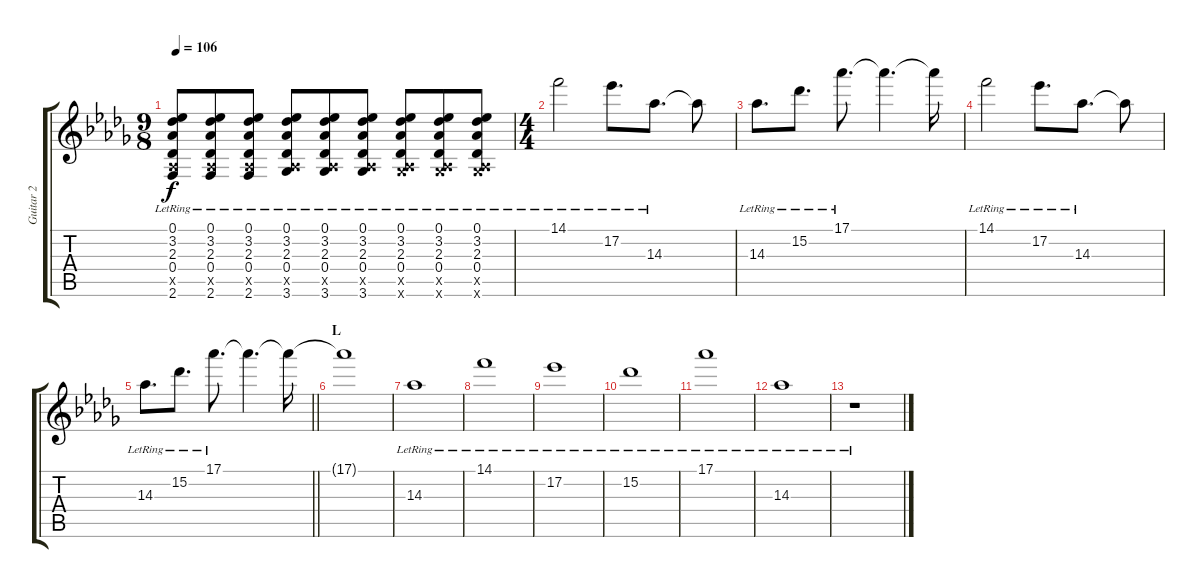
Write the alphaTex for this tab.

\track ("Guitar 2" "Guitar 2") {instrument electricguitarjazz}
\staff {score tabs}
\tuning (Eb4 Bb3 Gb3 Db3 Ab2 Eb2) {hide}
\ts (9 8)
\tempo 106
\clef g2
\ks db
(0.1{lr} 3.2{lr} 2.3{lr} 0.4{lr} 0.5{x} 2.6{lr}).8{dy f} (0.1{lr} 3.2{lr} 2.3{lr} 0.4{lr} 0.5{x} 2.6{lr}).8 (0.1{lr} 3.2{lr} 2.3{lr} 0.4{lr} 0.5{x} 2.6{lr}).8 (0.1{lr} 3.2{lr} 2.3{lr} 0.4{lr} 0.5{x} 3.6{lr}).8 (0.1{lr} 3.2{lr} 2.3{lr} 0.4{lr} 0.5{x} 3.6{lr}).8 (0.1{lr} 3.2{lr} 2.3{lr} 0.4{lr} 0.5{x} 3.6{lr}).8 (0.1{lr} 3.2{lr} 2.3{lr} 0.4{lr} 0.5{x} 3.6{x}).8 (0.1{lr} 3.2{lr} 2.3{lr} 0.4{lr} 0.5{x} 3.6{x}).8 (0.1{lr} 3.2{lr} 2.3{lr} 0.4{lr} 0.5{x} 3.6{x}).8 |
\ts (4 4)
14.1{lr}.2{instrument electricguitarjazz} 17.2{lr}.8{d} 14.3{lr}.8{d} 14.3{t}.8 |
14.3{lr}.8{d} 15.2{lr}.8{d} 17.1{lr}.8{d} 17.1{t}.4{d} 17.1{t}.16 |
14.1{lr}.2 17.2{lr}.8{d} 14.3{lr}.8{d} 14.3{t}.8 |
\barLineRight lightlight
14.3{lr}.8{d} 15.2{lr}.8{d} 17.1{lr}.8{d} 17.1{t}.4{d} 17.1{t}.16 |
\section ("" "L")
17.1{t}.1 |
14.3{lr}.1 |
14.1{lr}.1 |
17.2{lr}.1 |
15.2{lr}.1 |
17.1{lr}.1 |
14.3{lr}.1 |
r.1
